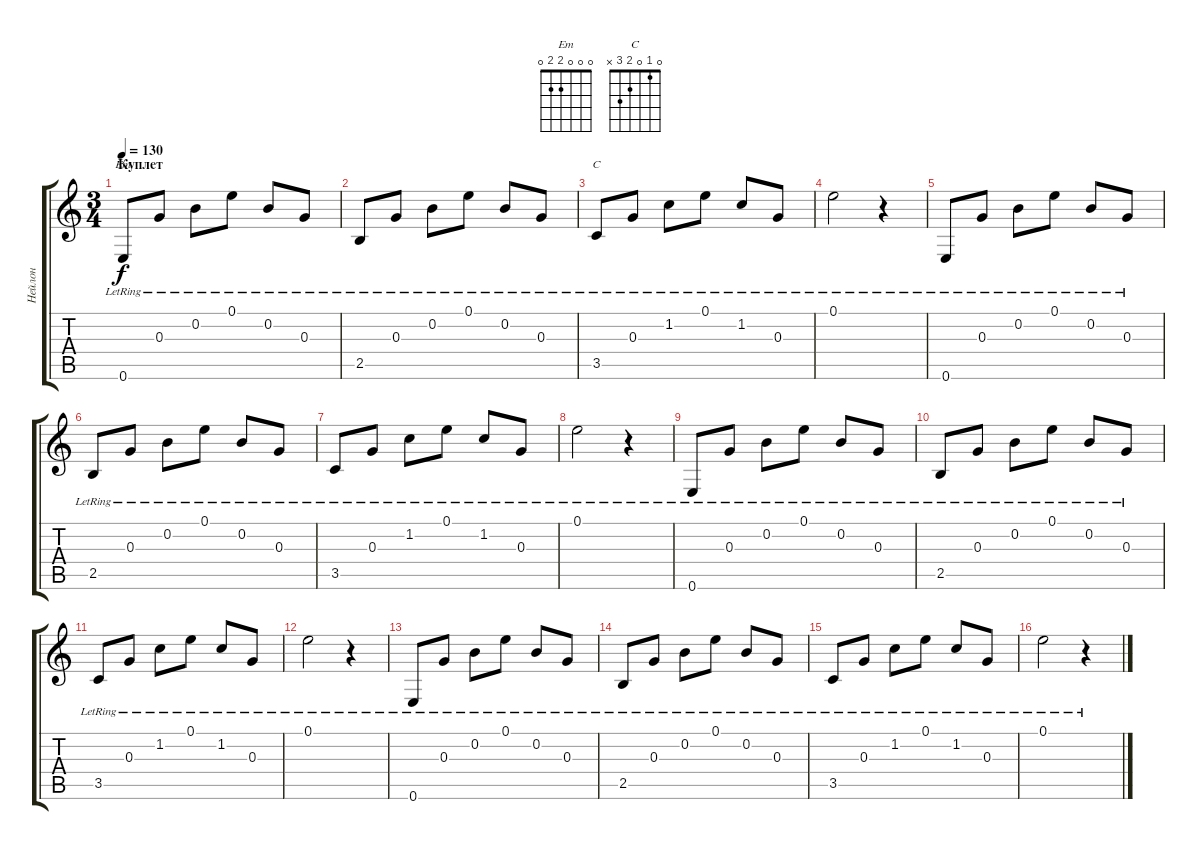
\track ("Нейлон" "Нейлон") {instrument acousticguitarnylon}
\staff {score tabs}
\tuning (E4 B3 G3 D3 A2 E2) {hide}
\chord ("Em" 0 0 0 2 2 0)
\chord ("C" 0 1 0 2 3 x)
\ts (3 4)
\section ("" "Куплет")
\tempo 130
\clef g2
\ks c
0.6{lr}.8{ch "Em" dy f} 0.3{lr}.8 0.2{lr}.8 0.1{lr}.8 0.2{lr}.8 0.3{lr}.8 |
2.5{lr}.8 0.3{lr}.8 0.2{lr}.8 0.1{lr}.8 0.2{lr}.8 0.3{lr}.8 |
3.5{lr}.8{ch "C"} 0.3{lr}.8 1.2{lr}.8 0.1{lr}.8 1.2{lr}.8 0.3{lr}.8 |
0.1{lr}.2 r.4 |
0.6{lr}.8 0.3{lr}.8 0.2{lr}.8 0.1{lr}.8 0.2{lr}.8 0.3{lr}.8 |
2.5{lr}.8 0.3{lr}.8 0.2{lr}.8 0.1{lr}.8 0.2{lr}.8 0.3{lr}.8 |
3.5{lr}.8 0.3{lr}.8 1.2{lr}.8 0.1{lr}.8 1.2{lr}.8 0.3{lr}.8 |
0.1{lr}.2 r.4 |
0.6{lr}.8 0.3{lr}.8 0.2{lr}.8 0.1{lr}.8 0.2{lr}.8 0.3{lr}.8 |
2.5{lr}.8 0.3{lr}.8 0.2{lr}.8 0.1{lr}.8 0.2{lr}.8 0.3{lr}.8 |
3.5{lr}.8 0.3{lr}.8 1.2{lr}.8 0.1{lr}.8 1.2{lr}.8 0.3{lr}.8 |
0.1{lr}.2 r.4 |
0.6{lr}.8 0.3{lr}.8 0.2{lr}.8 0.1{lr}.8 0.2{lr}.8 0.3{lr}.8 |
2.5{lr}.8 0.3{lr}.8 0.2{lr}.8 0.1{lr}.8 0.2{lr}.8 0.3{lr}.8 |
3.5{lr}.8 0.3{lr}.8 1.2{lr}.8 0.1{lr}.8 1.2{lr}.8 0.3{lr}.8 |
0.1{lr}.2 r.4
